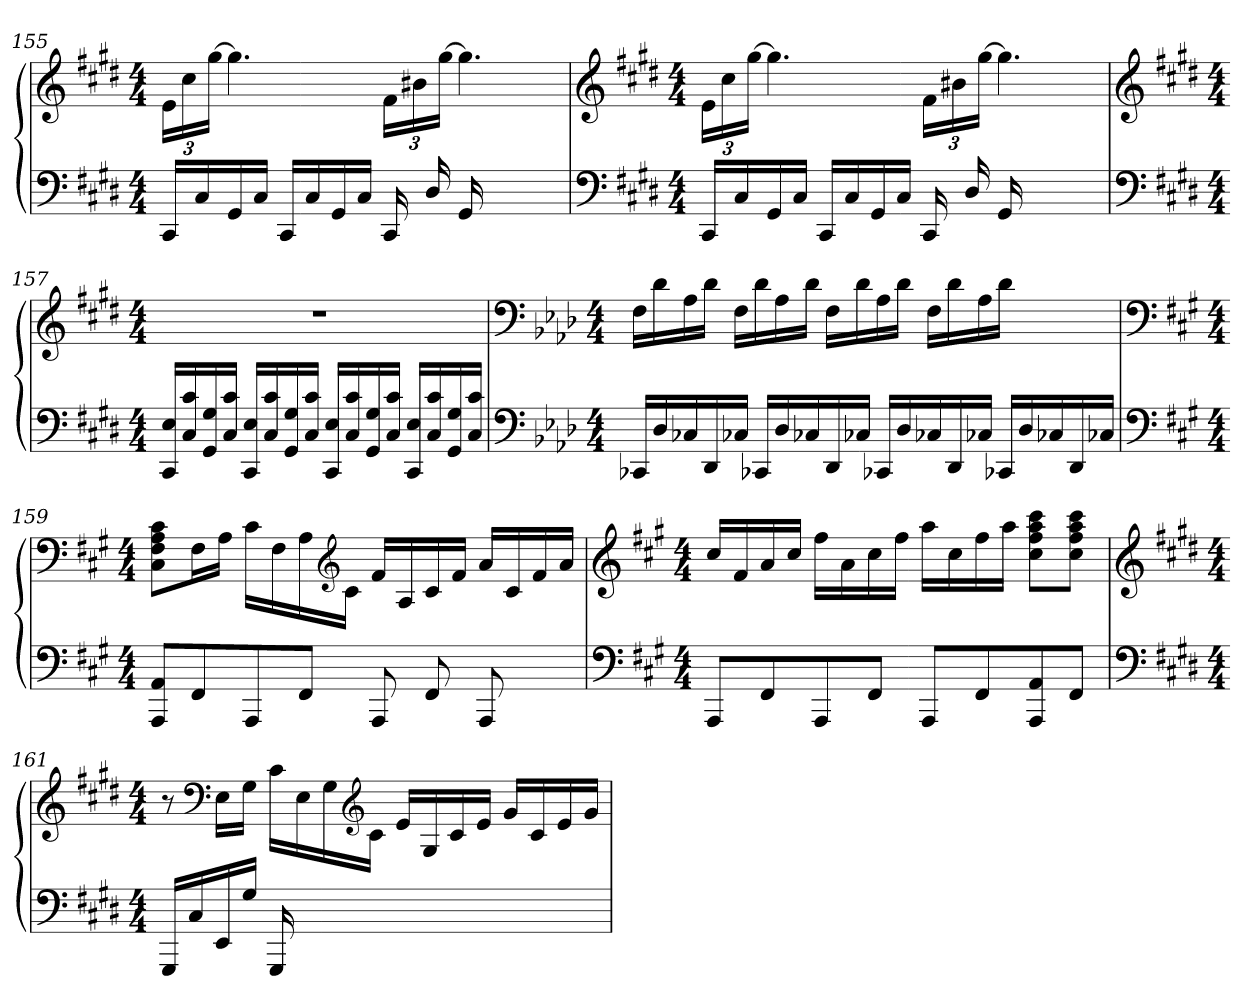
**kern	**kern
*part2	*part1
*staff2	*staff1
*clefF4	*clefG2
*k[f#c#g#d#]	*k[f#c#g#d#]
*M4/4	*M4/4
=155	=155
16CC#/LL	24e\LL
.	24cc#\
16C#/	.
.	[24gg#\JJ
16GG#/	4.gg#\]
16C#/JJ	.
16CC#/LL	.
16C#/	.
16GG#/	.
16C#/JJ	.
16CC#/LL	24f#\LL
.	24b#X\
16D#/	.
.	[24gg#\JJ
16GG#/	4.gg#\]
4ryy	.
16ryy	.
=156	=156
*clefF4	*clefG2
*k[f#c#g#d#]	*k[f#c#g#d#]
*M4/4	*M4/4
16CC#/LL	24e\LL
.	24cc#\
16C#/	.
.	[24gg#\JJ
16GG#/	4.gg#\]
16C#/JJ	.
16CC#/LL	.
16C#/	.
16GG#/	.
16C#/JJ	.
16CC#/LL	24f#\LL
.	24b#X\
16D#/	.
.	[24gg#\JJ
16GG#/	4.gg#\]
4ryy	.
16ryy	.
=157	=157
*clefF4	*clefG2
*k[f#c#g#d#]	*k[f#c#g#d#]
*M4/4	*M4/4
16E/ 16CC#LL	1r
16c#/ 16C#	.
16G#/ 16GG#	.
16c#/ 16C#JJ	.
16E/ 16CC#LL	.
16c#/ 16C#	.
16G#/ 16GG#	.
16c#/ 16C#JJ	.
16E/ 16CC#LL	.
16c#/ 16C#	.
16G#/ 16GG#	.
16c#/ 16C#JJ	.
16E/ 16CC#LL	.
16c#/ 16C#	.
16G#/ 16GG#	.
16c#/ 16C#JJ	.
=158	=158
*clefF4	*clefF4
*k[b-e-a-d-]	*k[b-e-a-d-]
*M4/4	*M4/4
16CC-X/LL	16F\LL
16D-/	16d-\
16C-X/	16A-\
16DD-/	16d-\JJ
16C-X/JJ	16F\LL
16CC-X/LL	16d-\
16D-/	16A-\
16C-X/	16d-\JJ
16DD-/	16F\LL
16C-X/JJ	16d-\
16CC-X/LL	16A-\
16D-/	16d-\JJ
16C-X/	16F\LL
16DD-/	16d-\
16C-X/JJ	16A-\
16CC-X/LL	16d-\JJ
16D-/	4ryy
16C-X/	.
16DD-/	.
16C-X/JJ	.
=159	=159
*clefF4	*clefF4
*k[f#c#g#]	*k[f#c#g#]
*M4/4	*M4/4
8AA/ 8AAAL	8c#\ 8A 8F# 8C#L
8FF#/	16F#\L
.	16A\JJ
8AAA/	16c#\LL
.	16F#\
8FF#/J	16A\
*	*clefG2
.	16c#\JJ
8AAA/L	16f#/LL
.	16A/
8FF#/	16c#/
.	16f#/JJ
8AAA	16a/LL
.	16c#/
8ryy	16f#/
.	16a/JJ
=160	=160
*clefF4	*clefG2
*k[f#c#g#]	*k[f#c#g#]
*M4/4	*M4/4
8AAA/L	16cc#/LL
.	16f#/
8FF#/	16a/
.	16cc#/JJ
8AAA/	16ff#\LL
.	16a\
8FF#/J	16cc#\
.	16ff#\JJ
8AAA/L	16aa\LL
.	16cc#\
8FF#/	16ff#\
.	16aa\JJ
8AA/ 8AAA	8ccc#\ 8aa 8ff# 8cc#L
8FF#/J	8ccc#\ 8aa 8ff# 8cc#J
=161	=161
*clefF4	*clefG2
*k[f#c#g#d#]	*k[f#c#g#d#]
*M4/4	*M4/4
16GGG#/LL	8r
16C#/	.
*	*clefF4
16EE/	16E\LL
16G#/JJ	16G#\JJ
16GGG#/LL	16c#\LL
2ryy	16E\
.	16G#\
*	*clefG2
.	16c#\JJ
.	16e/LL
.	16G#/
.	16c#/
.	16e/JJ
.	16g#/LL
8.ryy	16c#/
.	16e/
.	16g#/JJ
=	=
*-	*-
